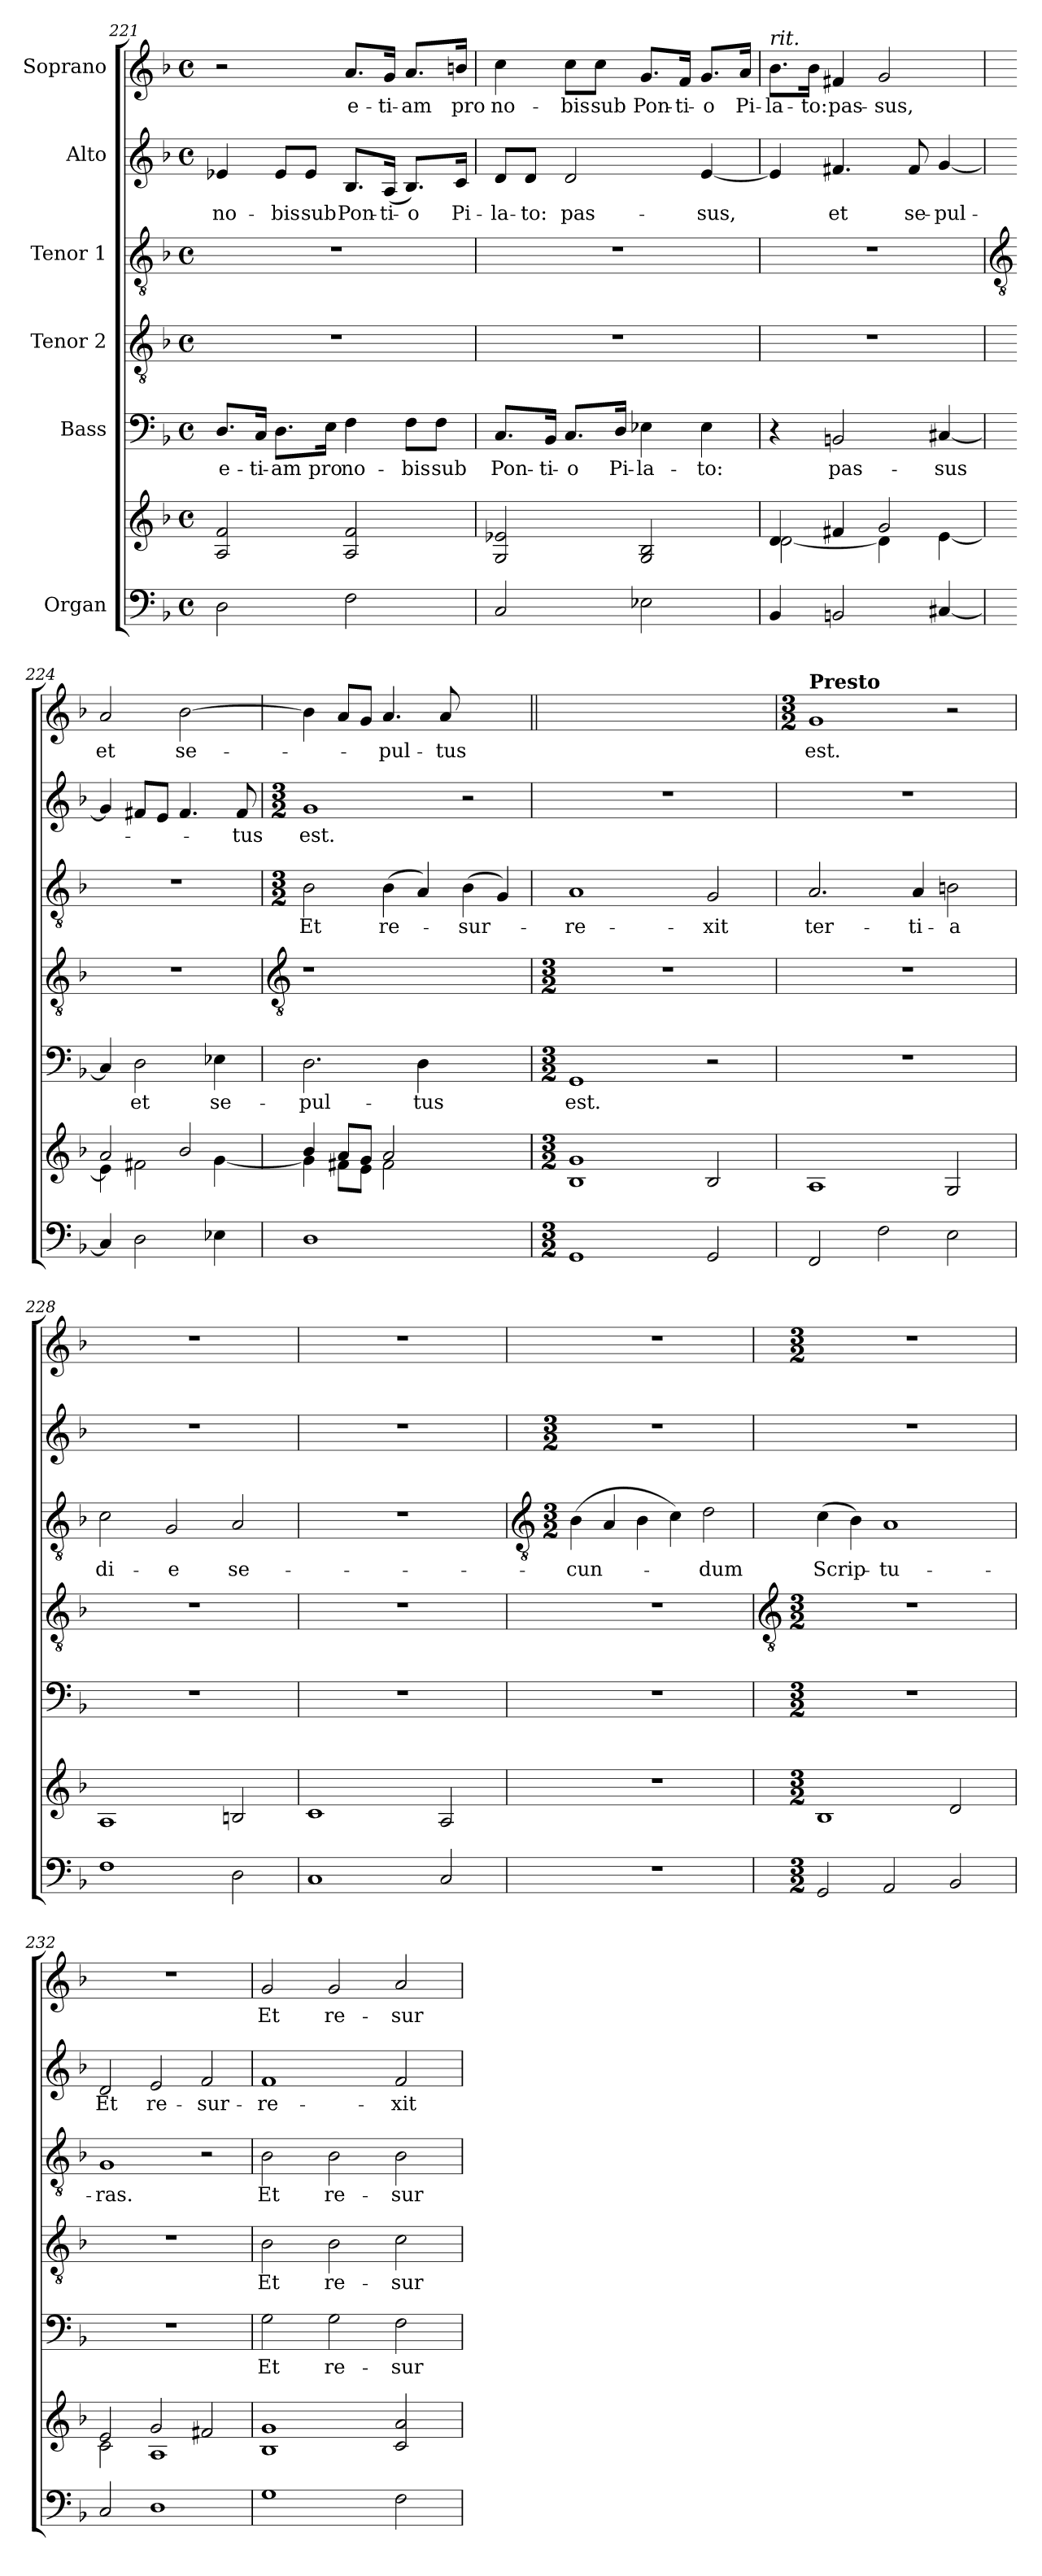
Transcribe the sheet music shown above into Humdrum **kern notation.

**kern	**kern	**kern	**text	**kern	**text	**kern	**text	**kern	**text	**kern	**text
*part6	*part6	*part5	*part5	*part4	*part4	*part3	*part3	*part2	*part2	*part1	*part1
*staff7	*staff6	*staff5	*staff5	*staff4	*staff4	*staff3	*staff3	*staff2	*staff2	*staff1	*staff1
*I"Organ	*	*I"Bass	*	*I"Tenor 2	*	*I"Tenor 1	*	*I"Alto	*	*I"Soprano	*
*clefF4	*clefG2	*clefF4	*	*clefGv2	*	*clefGv2	*	*clefG2	*	*clefG2	*
*k[b-]	*k[b-]	*k[b-]	*	*k[b-]	*	*k[b-]	*	*k[b-]	*	*k[b-]	*
*F:	*F:	*F:	*	*F:	*	*F:	*	*F:	*	*F:	*
*M4/4	*M4/4	*M4/4	*	*M4/4	*	*M4/4	*	*M4/4	*	*M4/4	*
*met(c)	*met(c)	*met(c)	*	*met(c)	*	*met(c)	*	*met(c)	*	*met(c)	*
=221	=221	=221	=221	=221	=221	=221	=221	=221	=221	=221	=221
*	*^	*	*	*	*	*	*	*	*	*	*
!	!	!	!	!LO:LY:b	!	!	!	!	!	!LO:LY:b	!	!
2D\	2A/ 2f/	4ryy	8.D/L	e-	1r	.	1r	.	4e-X/	no-	2r	.
!	!	!	!	!LO:LY:b	!	!	!	!	!	!	!	!
.	.	.	16C/J	-ti-	.	.	.	.	.	.	.	.
!	!	!	!	!LO:LY:b	!	!	!	!	!	!LO:LY:b	!	!
.	.	4ryy	8.D\L	-am	.	.	.	.	8e-/L	-bis	.	.
!	!	!	!	!	!	!	!	!	!	!LO:LY:b	!	!
.	.	.	.	.	.	.	.	.	8e-/J	sub	.	.
!	!	!	!	!LO:LY:b	!	!	!	!	!	!	!	!
.	.	.	16E\J	pro	.	.	.	.	.	.	.	.
!	!	!	!	!LO:LY:b	!	!	!	!	!	!LO:LY:b	!	!LO:LY:b
2F\	2A/ 2f/	4ryy	4F\	no-	.	.	.	.	8.B-/L	Pon-	8.a/L	e-
!	!	!	!	!	!	!	!	!	!	!LO:LY:b	!	!LO:LY:b
.	.	.	.	.	.	.	.	.	(<16A/J	-ti-	16g/J	-ti-
!	!	!	!	!LO:LY:b	!	!	!	!	!	!LO:LY:b	!	!LO:LY:b
.	.	4ryy	8F\L	-bis	.	.	.	.	8.B-/L)	-o	8.a/L	-am
!	!	!	!	!LO:LY:b	!	!	!	!	!	!	!	!
.	.	.	8F\J	sub	.	.	.	.	.	.	.	.
!	!	!	!	!	!	!	!	!	!	!LO:LY:b	!	!LO:LY:b
.	.	.	.	.	.	.	.	.	16c/J	Pi-	16bn/J	pro
=222	=222	=222	=222	=222	=222	=222	=222	=222	=222	=222	=222	=222
!	!	!	!	!LO:LY:b	!	!	!	!	!	!LO:LY:b	!	!LO:LY:b
2C/	2G/ 2e-X/	4ryy	8.C/L	Pon-	1r	.	1r	.	8d/L	-la-	4cc\	no-
!	!	!	!	!	!	!	!	!	!	!LO:LY:b	!	!
.	.	.	.	.	.	.	.	.	8d/J	-to:	.	.
!	!	!	!	!LO:LY:b	!	!	!	!	!	!	!	!
.	.	.	16BB-/J	-ti-	.	.	.	.	.	.	.	.
!	!	!	!	!LO:LY:b	!	!	!	!	!	!LO:LY:b	!	!LO:LY:b
.	.	4ryy	8.C/L	-o	.	.	.	.	2d/	pas-	8cc\L	-bis
!	!	!	!	!	!	!	!	!	!	!	!	!LO:LY:b
.	.	.	.	.	.	.	.	.	.	.	8cc\J	sub
!	!	!	!	!LO:LY:b	!	!	!	!	!	!	!	!
.	.	.	16D/J	Pi-	.	.	.	.	.	.	.	.
!	!	!	!	!LO:LY:b	!	!	!	!	!	!	!	!LO:LY:b
2E-X\	2G/ 2B-/	4ryy	4E-X\	-la-	.	.	.	.	.	.	8.g/L	Pon-
!	!	!	!	!	!	!	!	!	!	!	!	!LO:LY:b
.	.	.	.	.	.	.	.	.	.	.	16f/J	-ti-
!	!	!	!	!LO:LY:b	!	!	!	!	!	!LO:LY:b	!	!LO:LY:b
.	.	4ryy	4E-\	-to:	.	.	.	.	[4e/	-sus,	8.g/L	-o
!	!	!	!	!	!	!	!	!	!	!	!	!LO:LY:b
.	.	.	.	.	.	.	.	.	.	.	16a/J	Pi-
=223	=223	=223	=223	=223	=223	=223	=223	=223	=223	=223	=223	=223
!	!	!	!	!	!	!	!	!	!	!	!LO:TX:a:i:t=rit.	!
!	!	!	!	!	!	!	!	!	!	!	!	!LO:LY:b
4BB-/	4d/	[2d\	4r	.	1r	.	1r	.	4e/]	.	8.b-\L	-la-
!	!	!	!	!	!	!	!	!	!	!	!	!LO:LY:b
.	.	.	.	.	.	.	.	.	.	.	16b-\J	-to:
!	!	!	!	!LO:LY:b	!	!	!	!	!	!LO:LY:b	!	!LO:LY:b
2BBn/	4f#X/	.	2BBn/	pas-	.	.	.	.	4.f#X/	et	4f#X/	pas-
!	!	!	!	!	!	!	!	!	!	!	!	!LO:LY:b
.	2g/	4d\]	.	.	.	.	.	.	.	.	2g/	-sus,
!	!	!	!	!	!	!	!	!	!	!LO:LY:b	!	!
.	.	.	.	.	.	.	.	.	8f#/	se-	.	.
!	!	!	!	!LO:LY:b	!	!	!	!	!	!LO:LY:b	!	!
[4C#X/	.	[4e\	[4C#X/	-sus	.	.	.	.	[4g/	-pul-	.	.
!!LO:LB:g=z
=224	=224	=224	=224	=224	=224	=224	=224	=224	=224	=224	=224	=224
*	*	*	*	*	*	*	*clefGv2	*	*	*	*	*
!	!	!	!	!	!	!	!	!	!	!	!	!LO:LY:b
4C#/]	2a/	4e\]	4C#/]	.	1r	.	1r	.	4g/]	.	2a/	et
!	!	!	!	!LO:LY:b	!	!	!	!	!	!	!	!
2D\	.	2f#X\	2D\	et	.	.	.	.	8f#X/L	.	.	.
.	.	.	.	.	.	.	.	.	8e/J	.	.	.
!	!	!	!	!	!	!	!	!	!	!	!	!LO:LY:b
.	2b-/	.	.	.	.	.	.	.	4.f#/	.	[2b-\	se-
!	!	!	!	!LO:LY:b	!	!	!	!	!	!	!	!
4E-X\	.	[4g\	4E-X\	se-	.	.	.	.	.	.	.	.
!	!	!	!	!	!	!	!	!	!	!LO:LY:b	!	!
.	.	.	.	.	.	.	.	.	8f#/	-tus	.	.
!!LO:LB:g=z
=225	=225	=225	=225	=225	=225	=225	=225	=225	=225	=225	=225	=225
*	*	*	*	*	*clefGv2	*	*	*	*	*	*	*
*	*	*	*	*	*	*	*M3/2	*	*M3/2	*	*	*
!	!	!	!	!LO:LY:b	!	!	!	!LO:LY:b	!	!LO:LY:b	!	!
1D	4b-/	4g\]	2.D\	-pul-	1r	.	2B-\	Et	1g	est.	4b-\]	.
.	8a/L	8f#X\L	.	.	.	.	.	.	.	.	8a/L	.
.	8g/J	8e\J	.	.	.	.	.	.	.	.	8g/J	.
!	!	!	!	!	!	!	!	!LO:LY:b	!	!	!	!LO:LY:b
.	2a/	2f#\	.	.	.	.	(>4B-\	re-	.	.	4.a/	-pul-
!	!	!	!	!LO:LY:b	!	!	!	!	!	!	!	!
.	.	.	4D\	-tus	.	.	4A/)	.	.	.	.	.
!	!	!	!	!	!	!	!	!	!	!	!	!LO:LY:b
.	.	.	.	.	.	.	.	.	.	.	8a/	-tus
!	!	!	!	!	!	!	!	!LO:LY:b	!	!	!	!
2ryy	2ryy	2ryy	2ryy	.	2ryy	.	(>4B-\	-sur-	2r	.	2ryy	.
.	.	.	.	.	.	.	4G/)	.	.	.	.	.
=226	=226	=226	=226	=226||	=226	=226||	=226	=226||	=226	=226||	=226||	=226||
*M3/2	*M3/2	*	*M3/2	*	*M3/2	*	*	*	*	*	*	*
!	!	!	!	!LO:LY:b	!LO:N:vis=1	!	!	!LO:LY:b	!LO:N:vis=1	!	!	!
1GG	1B-/ 1g/	4ryy	1GG	est.	1.r	.	1A	-re-	1.r	.	4ryy	.
.	.	4ryy	.	.	.	.	.	.	.	.	4ryy	.
.	.	4ryy	.	.	.	.	.	.	.	.	4ryy	.
.	.	4ryy	.	.	.	.	.	.	.	.	4ryy	.
!	!	!	!	!	!	!	!	!LO:LY:b	!	!	!	!
2GG/	2B-/	4ryy	2r	.	.	.	2G/	-xit	.	.	2ryy	.
.	.	4ryy	.	.	.	.	.	.	.	.	.	.
=227	=227	=227	=227	=227	=227	=227	=227	=227	=227	=227	=227	=227
*	*	*	*	*	*	*	*	*	*	*	*M3/2	*
!	!	!	!	!	!	!	!	!	!	!	!LO:TX:a:B:t=Presto	!
!	!	!	!LO:N:vis=1	!	!LO:N:vis=1	!	!	!LO:LY:b	!LO:N:vis=1	!	!	!LO:LY:b
2FF/	1A/	4ryy	1.r	.	1.r	.	2.A/	ter-	1.r	.	1g	est.
.	.	4ryy	.	.	.	.	.	.	.	.	.	.
2F\	.	4ryy	.	.	.	.	.	.	.	.	.	.
!	!	!	!	!	!	!	!	!LO:LY:b	!	!	!	!
.	.	4ryy	.	.	.	.	4A/	-ti-	.	.	.	.
!	!	!	!	!	!	!	!	!LO:LY:b	!	!	!	!
2E\	2G/	4ryy	.	.	.	.	2Bn\	-a	.	.	2r	.
.	.	4ryy	.	.	.	.	.	.	.	.	.	.
=228	=228	=228	=228	=228	=228	=228	=228	=228	=228	=228	=228	=228
!	!	!	!LO:N:vis=1	!	!LO:N:vis=1	!	!	!LO:LY:b	!LO:N:vis=1	!	!LO:N:vis=1	!
1F	1A/	4ryy	1.r	.	1.r	.	2c\	di-	1.r	.	1.r	.
.	.	4ryy	.	.	.	.	.	.	.	.	.	.
!	!	!	!	!	!	!	!	!LO:LY:b	!	!	!	!
.	.	4ryy	.	.	.	.	2G/	-e	.	.	.	.
.	.	4ryy	.	.	.	.	.	.	.	.	.	.
!	!	!	!	!	!	!	!	!LO:LY:b	!	!	!	!
2D\	2Bn/	4ryy	.	.	.	.	2A/	se-	.	.	.	.
.	.	4ryy	.	.	.	.	.	.	.	.	.	.
=229	=229	=229	=229	=229	=229	=229	=229	=229	=229	=229	=229	=229
!	!	!	!LO:N:vis=1	!	!LO:N:vis=1	!	!	!	!	!	!LO:N:vis=1	!
1C	1c/	4ryy	1.r	.	1.r	.	1.r	.	1.r	.	1.r	.
.	.	4ryy	.	.	.	.	.	.	.	.	.	.
.	.	4ryy	.	.	.	.	.	.	.	.	.	.
.	.	4ryy	.	.	.	.	.	.	.	.	.	.
2C/	2A/	4ryy	.	.	.	.	.	.	.	.	.	.
.	.	4ryy	.	.	.	.	.	.	.	.	.	.
*	*v	*v	*	*	*	*	*	*	*	*	*	*
!!LO:LB:g=z
=230	=230	=230	=230	=230	=230	=230	=230	=230	=230	=230	=230
*	*	*	*	*	*	*clefGv2	*	*	*	*	*
*	*	*	*	*	*	*M3/2	*	*M3/2	*	*	*
*	*^	*	*	*	*	*	*	*	*	*	*
!	!	!	!	!	!	!	!	!LO:LY:b	!LO:N:vis=1	!	!LO:N:vis=1	!
*	*v	*v	*	*	*	*	*	*	*	*	*	*
1.r	1.r	1.r	.	1.r	.	(>4B-\	-cun-	1.r	.	1.r	.
.	.	.	.	.	.	4A/	.	.	.	.	.
.	.	.	.	.	.	4B-\	.	.	.	.	.
.	.	.	.	.	.	4c\)	.	.	.	.	.
!	!	!	!	!	!	!	!LO:LY:b	!	!	!	!
.	.	.	.	.	.	2d\	-dum	.	.	.	.
!!LO:LB:g=z
=231	=231	=231	=231	=231	=231	=231	=231	=231	=231	=231	=231
*	*	*	*	*clefGv2	*	*	*	*	*	*	*
*M3/2	*M3/2	*M3/2	*	*M3/2	*	*	*	*	*	*M3/2	*
*	*^	*	*	*	*	*	*	*	*	*	*
!	!	!	!LO:N:vis=1	!	!LO:N:vis=1	!	!	!LO:LY:b	!LO:N:vis=1	!	!LO:N:vis=1	!
2GG/	1B-/	4ryy	1.r	.	1.r	.	(>4c\	Scrip-	1.r	.	1.r	.
.	.	4ryy	.	.	.	.	4B-\)	.	.	.	.	.
!	!	!	!	!	!	!	!	!LO:LY:b	!	!	!	!
2AA/	.	4ryy	.	.	.	.	1A	-tu-	.	.	.	.
.	.	4ryy	.	.	.	.	.	.	.	.	.	.
2BB-/	2d/	4ryy	.	.	.	.	.	.	.	.	.	.
.	.	4ryy	.	.	.	.	.	.	.	.	.	.
=232	=232	=232	=232	=232	=232	=232	=232	=232	=232	=232	=232	=232
!	!	!	!LO:N:vis=1	!	!LO:N:vis=1	!	!	!LO:LY:b	!	!LO:LY:b	!LO:N:vis=1	!
2C/	2e/	2c\	1.r	.	1.r	.	1G	-ras.	2d/	Et	1.r	.
!	!	!	!	!	!	!	!	!	!	!LO:LY:b	!	!
1D	2g/	1A\	.	.	.	.	.	.	2e/	re-	.	.
!	!	!	!	!	!	!	!	!	!	!LO:LY:b	!	!
.	2f#X/	.	.	.	.	.	2r	.	2f/	-sur-	.	.
=233	=233	=233	=233	=233	=233	=233	=233	=233	=233	=233	=233	=233
!	!	!	!	!LO:LY:b	!	!LO:LY:b	!	!LO:LY:b	!	!LO:LY:b	!	!LO:LY:b
1G	1B-/ 1g/	4ryy	2G\	Et	2B-\	Et	2B-\	Et	1f	-re-	2g/	Et
.	.	4ryy	.	.	.	.	.	.	.	.	.	.
!	!	!	!	!LO:LY:b	!	!LO:LY:b	!	!LO:LY:b	!	!	!	!LO:LY:b
.	.	4ryy	2G\	re-	2B-\	re-	2B-\	re-	.	.	2g/	re-
.	.	4ryy	.	.	.	.	.	.	.	.	.	.
!	!	!	!	!LO:LY:b	!	!LO:LY:b	!	!LO:LY:b	!	!LO:LY:b	!	!LO:LY:b
2F\	2c/ 2a/	4ryy	2F\	-sur-	2c\	-sur-	2B-\	-sur-	2f/	-xit	2a/	-sur-
.	.	4ryy	.	.	.	.	.	.	.	.	.	.
*	*v	*v	*	*	*	*	*	*	*	*	*	*
=	=	=	=	=	=	=	=	=	=	=	=
*-	*-	*-	*-	*-	*-	*-	*-	*-	*-	*-	*-
